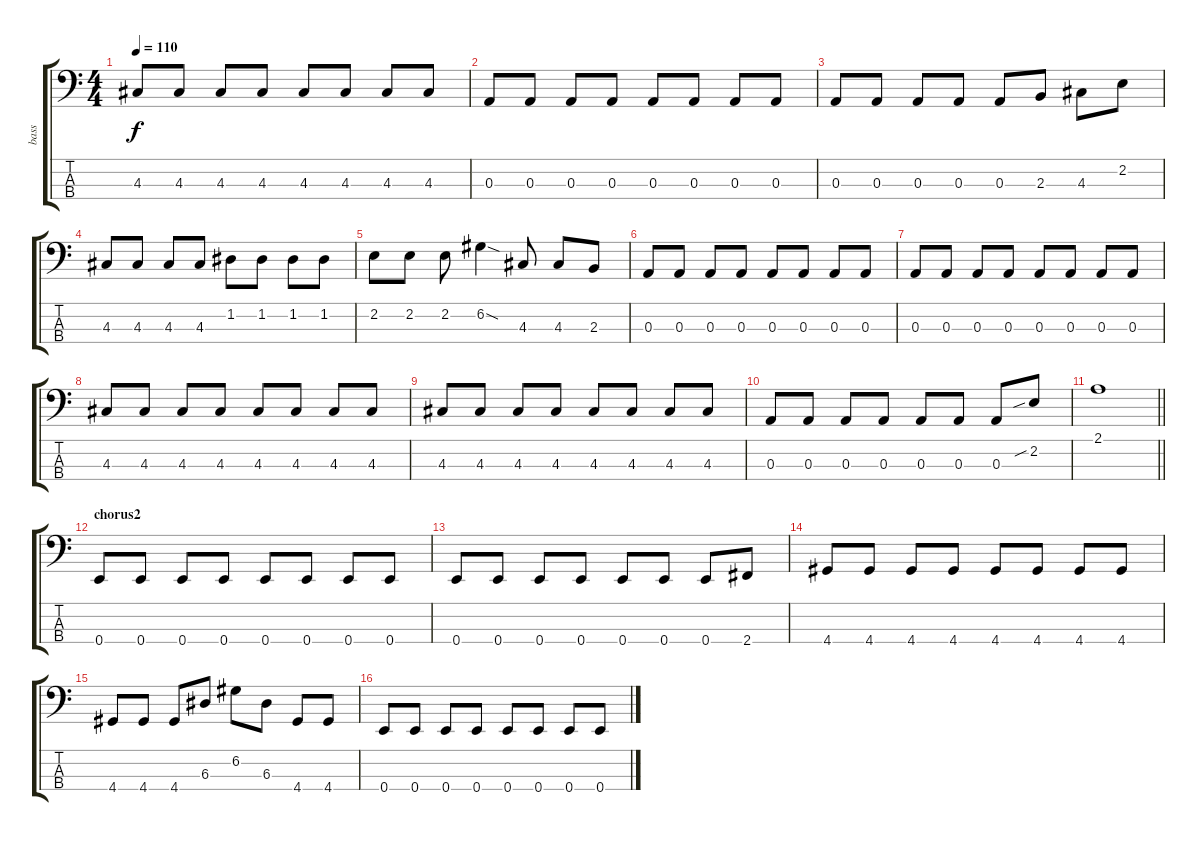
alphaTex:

\track ("bass" "bass") {instrument electricbassfinger}
\staff {score tabs}
\tuning (G2 D2 A1 E1) {hide}
\ts (4 4)
\tempo 110
\clef f4
\ks c
4.3.8{dy f} 4.3.8 4.3.8 4.3.8 4.3.8 4.3.8 4.3.8 4.3.8 |
0.3.8 0.3.8 0.3.8 0.3.8 0.3.8 0.3.8 0.3.8 0.3.8 |
0.3.8 0.3.8 0.3.8 0.3.8 0.3.8 2.3.8 4.3.8 2.2.8 |
4.3.8 4.3.8 4.3.8 4.3.8 1.2.8 1.2.8 1.2.8 1.2.8 |
2.2.8 2.2.8 2.2.8 6.2{sod}.4 4.3.8 4.3.8 2.3.8 |
0.3.8 0.3.8 0.3.8 0.3.8 0.3.8 0.3.8 0.3.8 0.3.8 |
0.3.8 0.3.8 0.3.8 0.3.8 0.3.8 0.3.8 0.3.8 0.3.8 |
4.3.8 4.3.8 4.3.8 4.3.8 4.3.8 4.3.8 4.3.8 4.3.8 |
4.3.8 4.3.8 4.3.8 4.3.8 4.3.8 4.3.8 4.3.8 4.3.8 |
0.3.8 0.3.8 0.3.8 0.3.8 0.3.8 0.3.8 0.3.8 2.2{sib}.8 |
\barLineRight lightlight
2.1.1 |
\section ("" "chorus2")
0.4.8 0.4.8 0.4.8 0.4.8 0.4.8 0.4.8 0.4.8 0.4.8 |
0.4.8 0.4.8 0.4.8 0.4.8 0.4.8 0.4.8 0.4.8 2.4.8 |
4.4.8 4.4.8 4.4.8 4.4.8 4.4.8 4.4.8 4.4.8 4.4.8 |
4.4.8 4.4.8 4.4.8 6.3.8 6.2.8 6.3.8 4.4.8 4.4.8 |
0.4.8 0.4.8 0.4.8 0.4.8 0.4.8 0.4.8 0.4.8 0.4.8
